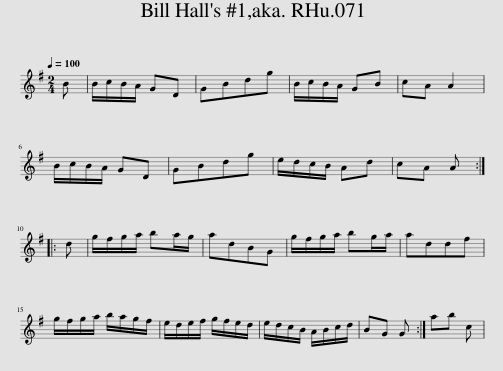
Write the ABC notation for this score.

X:1
L:1/8
Q:1/4=100
M:2/4
I:linebreak $
K:G
V:1 treble
V:1
 B | B/c/B/A/ GD | GBdg | B/c/B/A/ GB | cA A2 |$ %5
 B/c/B/A/ GD | GBdg | e/d/c/B/ Ad | cA A ::$ d | %10
 g/f/g/a/ ba/g/ | adBG | g/f/g/a/ bg/a/ | addf |$ g/f/g/a/ b/a/g/f/ | %15
 e/d/e/f/ g/f/e/d/ | e/d/c/B/ A/B/c/d/ | BG G :| ab c | %19
